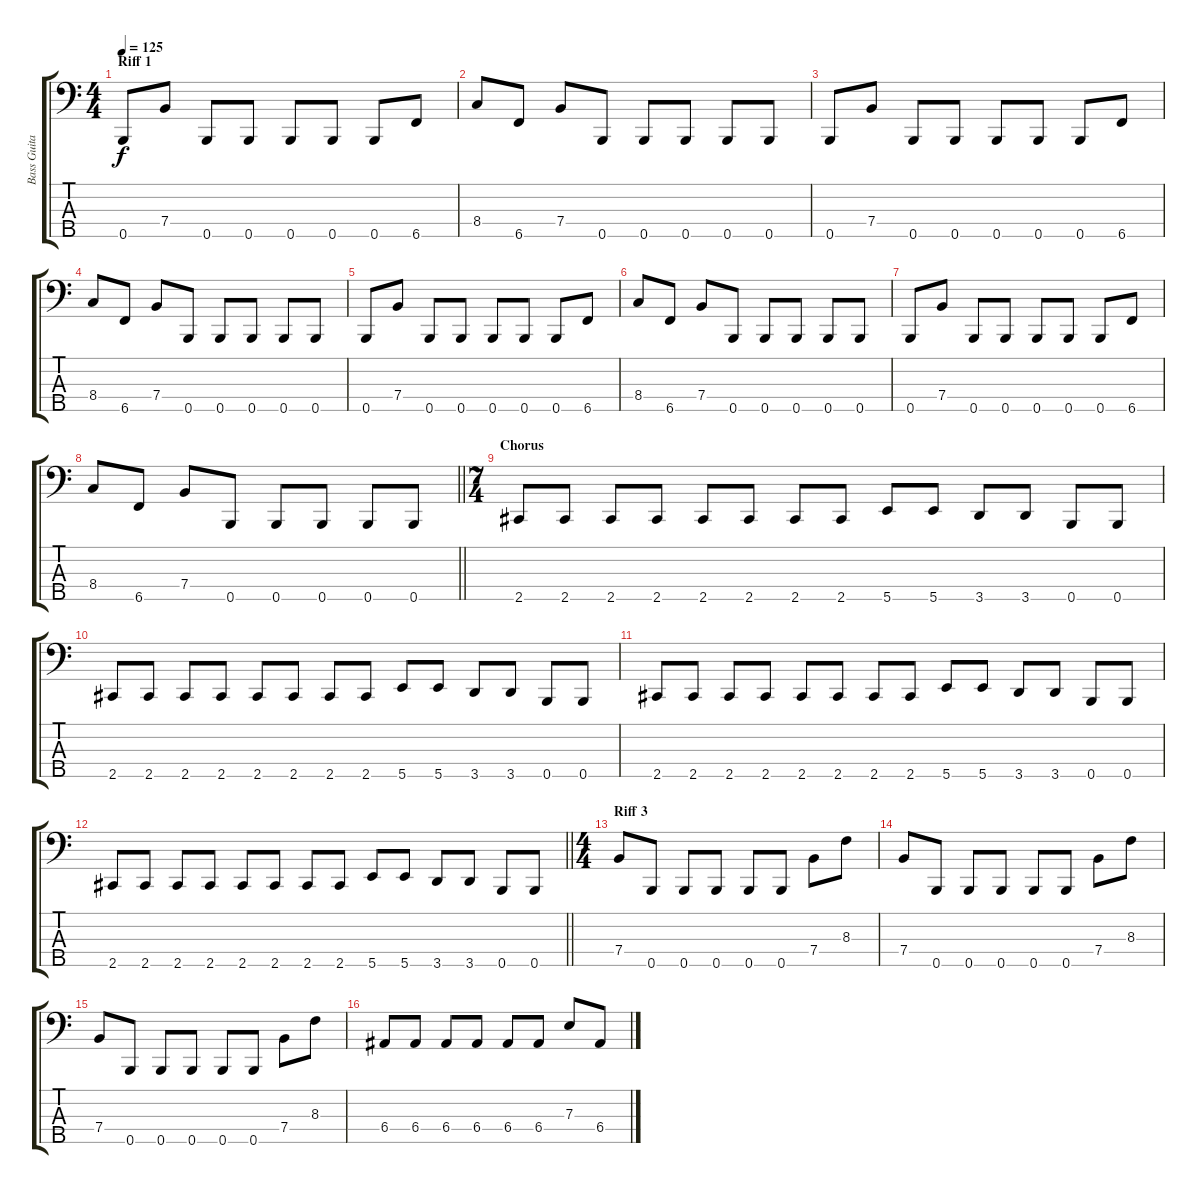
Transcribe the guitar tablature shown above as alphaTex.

\track ("Bass Guitar" "Bass Guita") {instrument electricbasspick}
\staff {score tabs}
\tuning (G2 D2 A1 E1 B0) {hide}
\ts (4 4)
\section ("" "Riff 1")
\tempo 125
\clef f4
\ks c
0.5.8{dy f} 7.4.8 0.5.8 0.5.8 0.5.8 0.5.8 0.5.8 6.5.8 |
8.4.8 6.5.8 7.4.8 0.5.8 0.5.8 0.5.8 0.5.8 0.5.8 |
0.5.8 7.4.8 0.5.8 0.5.8 0.5.8 0.5.8 0.5.8 6.5.8 |
8.4.8 6.5.8 7.4.8 0.5.8 0.5.8 0.5.8 0.5.8 0.5.8 |
0.5.8 7.4.8 0.5.8 0.5.8 0.5.8 0.5.8 0.5.8 6.5.8 |
8.4.8 6.5.8 7.4.8 0.5.8 0.5.8 0.5.8 0.5.8 0.5.8 |
0.5.8 7.4.8 0.5.8 0.5.8 0.5.8 0.5.8 0.5.8 6.5.8 |
\barLineRight lightlight
8.4.8 6.5.8 7.4.8 0.5.8 0.5.8 0.5.8 0.5.8 0.5.8 |
\ts (7 4)
\section ("" "Chorus")
2.5.8 2.5.8 2.5.8 2.5.8 2.5.8 2.5.8 2.5.8 2.5.8 5.5.8 5.5.8 3.5.8 3.5.8 0.5.8 0.5.8 |
2.5.8 2.5.8 2.5.8 2.5.8 2.5.8 2.5.8 2.5.8 2.5.8 5.5.8 5.5.8 3.5.8 3.5.8 0.5.8 0.5.8 |
2.5.8 2.5.8 2.5.8 2.5.8 2.5.8 2.5.8 2.5.8 2.5.8 5.5.8 5.5.8 3.5.8 3.5.8 0.5.8 0.5.8 |
\barLineRight lightlight
2.5.8 2.5.8 2.5.8 2.5.8 2.5.8 2.5.8 2.5.8 2.5.8 5.5.8 5.5.8 3.5.8 3.5.8 0.5.8 0.5.8 |
\ts (4 4)
\section ("" "Riff 3")
7.4.8 0.5.8 0.5.8 0.5.8 0.5.8 0.5.8 7.4.8 8.3.8 |
7.4.8 0.5.8 0.5.8 0.5.8 0.5.8 0.5.8 7.4.8 8.3.8 |
7.4.8 0.5.8 0.5.8 0.5.8 0.5.8 0.5.8 7.4.8 8.3.8 |
6.4.8 6.4.8 6.4.8 6.4.8 6.4.8 6.4.8 7.3.8 6.4.8
